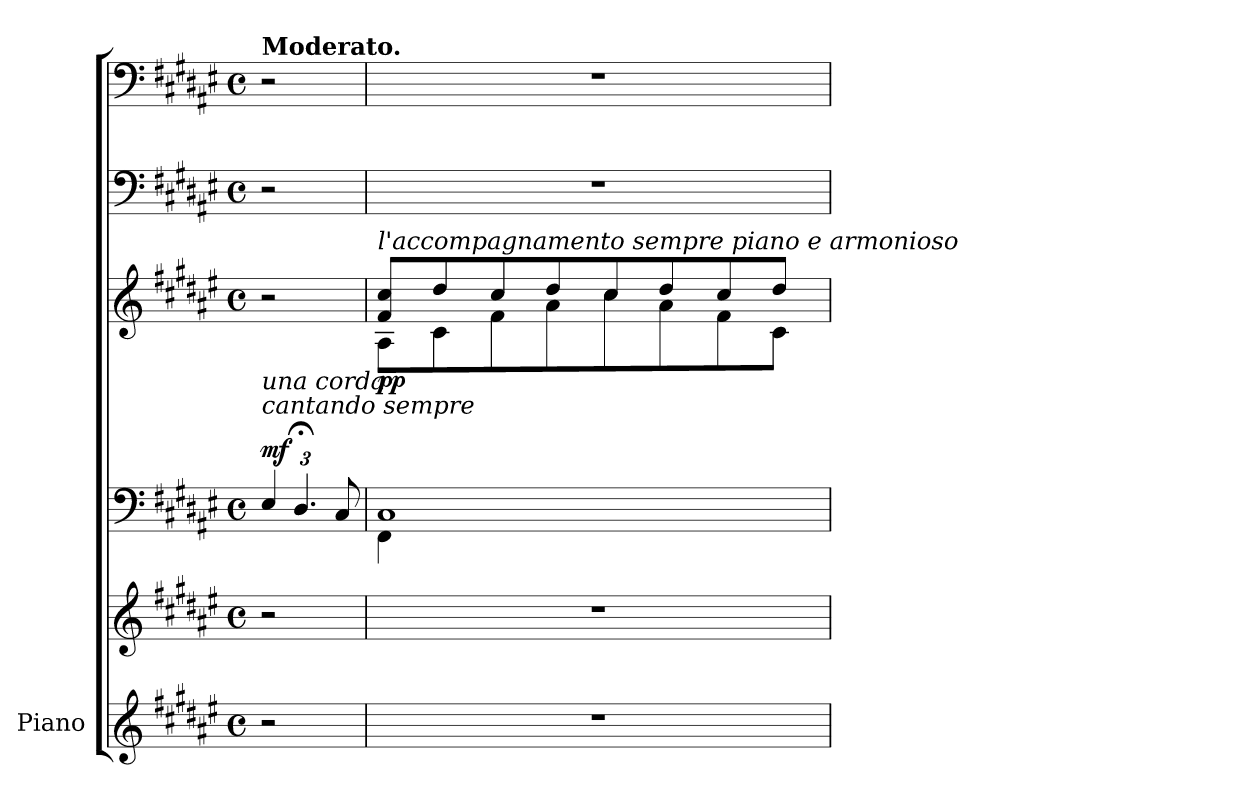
**kern	**kern	**kern	**kern	**kern	**kern	**dynam
*part1	*part1	*part1	*part1	*part1	*part1	*part1
*staff6	*staff5	*staff4	*staff3	*staff2	*staff1	*staff1/2/3/4/5/6
*I"Piano	*	*	*	*	*	*
*I'Pno.	*	*	*	*	*	*
*clefG2	*clefG2	*clefF4	*clefG2	*clefF4	*clefF4	*
*k[f#c#g#d#a#e#]	*k[f#c#g#d#a#e#]	*k[f#c#g#d#a#e#]	*k[f#c#g#d#a#e#]	*k[f#c#g#d#a#e#]	*k[f#c#g#d#a#e#]	*
*M4/4	*M4/4	*M4/4	*M4/4	*M4/4	*M4/4	*
*met(c)	*met(c)	*met(c)	*met(c)	*met(c)	*met(c)	*
*	*	*Xbrackettup	*	*	*	*
=1	=1	=1	=1	=1	=1	=1
!	!	!	!	!	!LO:TX:a:B:t=Moderato.	!
!	!	!LO:TX:a:i:t=cantando sempre	!	!	!	!
!	!	!LO:TX:a:i:t=una corda	!	!	!	!
!	!	!	!	!	!	!LO:DY:a=4
2r	2r	6E#/	2r	2r	2r	mf
.	.	6.D#;</	.	.	.	.
.	.	12C#/	.	.	.	.
=2	=2	=2	=2	=2	=2	=2
*	*	*	*	*	*MM130	*
*	*	*^	*^	*	*	*
!	!	!	!	!LO:TX:a:i:t=l'accompagnamento sempre piano e armonioso	!	!	!	!
!	!	!	!	!	!	!	!	!LO:DY:b=3
1r	1r	1C#	4FF#:\	8A#:\L	8f#/ 8cc#/L	1r	1r	pp
.	.	.	.	8c#\	8dd#/	.	.	.
.	.	.	4ryy	8f#\	8cc#/	.	.	.
.	.	.	.	8a#\	8dd#/	.	.	.
.	.	.	2ryy	8cc#\	8cc#/	.	.	.
.	.	.	.	8a#\	8dd#/	.	.	.
.	.	.	.	8f#\	8cc#/	.	.	.
.	.	.	.	8c#\J	8dd#/J	.	.	.
*	*	*v	*v	*	*	*	*	*
*	*	*	*v	*v	*	*	*
=	=	=	=	=	=	=
*-	*-	*-	*-	*-	*-	*-
